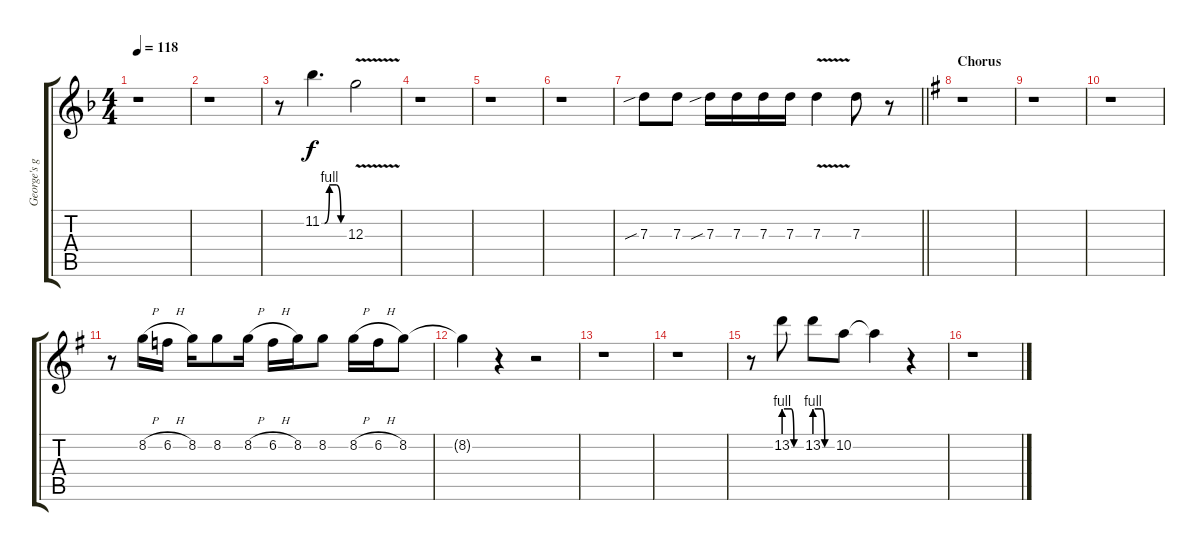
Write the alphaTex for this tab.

\track ("George's guitar" "George's g") {instrument distortionguitar}
\staff {score tabs}
\tuning (E4 B3 G3 D3 A2 E2) {hide}
\ts (4 4)
\tempo 118
\clef g2
\ks f
r.1{dy f} |
r.1 |
r.8 11.2{be (custom 0 0 8 0 21 4 39 4 52 0 60 0)}.4{d} 12.3{v}.2 |
r.1 |
r.1 |
r.1 |
\barLineRight lightlight
7.3{sib}.8 7.3.8 7.3{sib}.16 7.3.16 7.3.16 7.3.16 7.3{v}.4 7.3.8 r.8 |
\section ("" "Chorus")
\ks g
r.1 |
r.1 |
r.1 |
r.8 8.2{h}.16 6.2{h}.16 8.2.16 8.2.8 8.2{h}.16 6.2{h}.16 8.2.16 8.2.8 8.2{h}.16 6.2{h}.16 8.2.8 |
8.2{t}.4 r.4 r.2 |
r.1 |
r.1 |
r.8 13.2{be (custom 0 4 25 4 35 0 60 0)}.8 13.2{be (custom 0 4 25 4 35 0 60 0)}.8 10.2.8 10.2{t}.4 r.4 |
r.1
